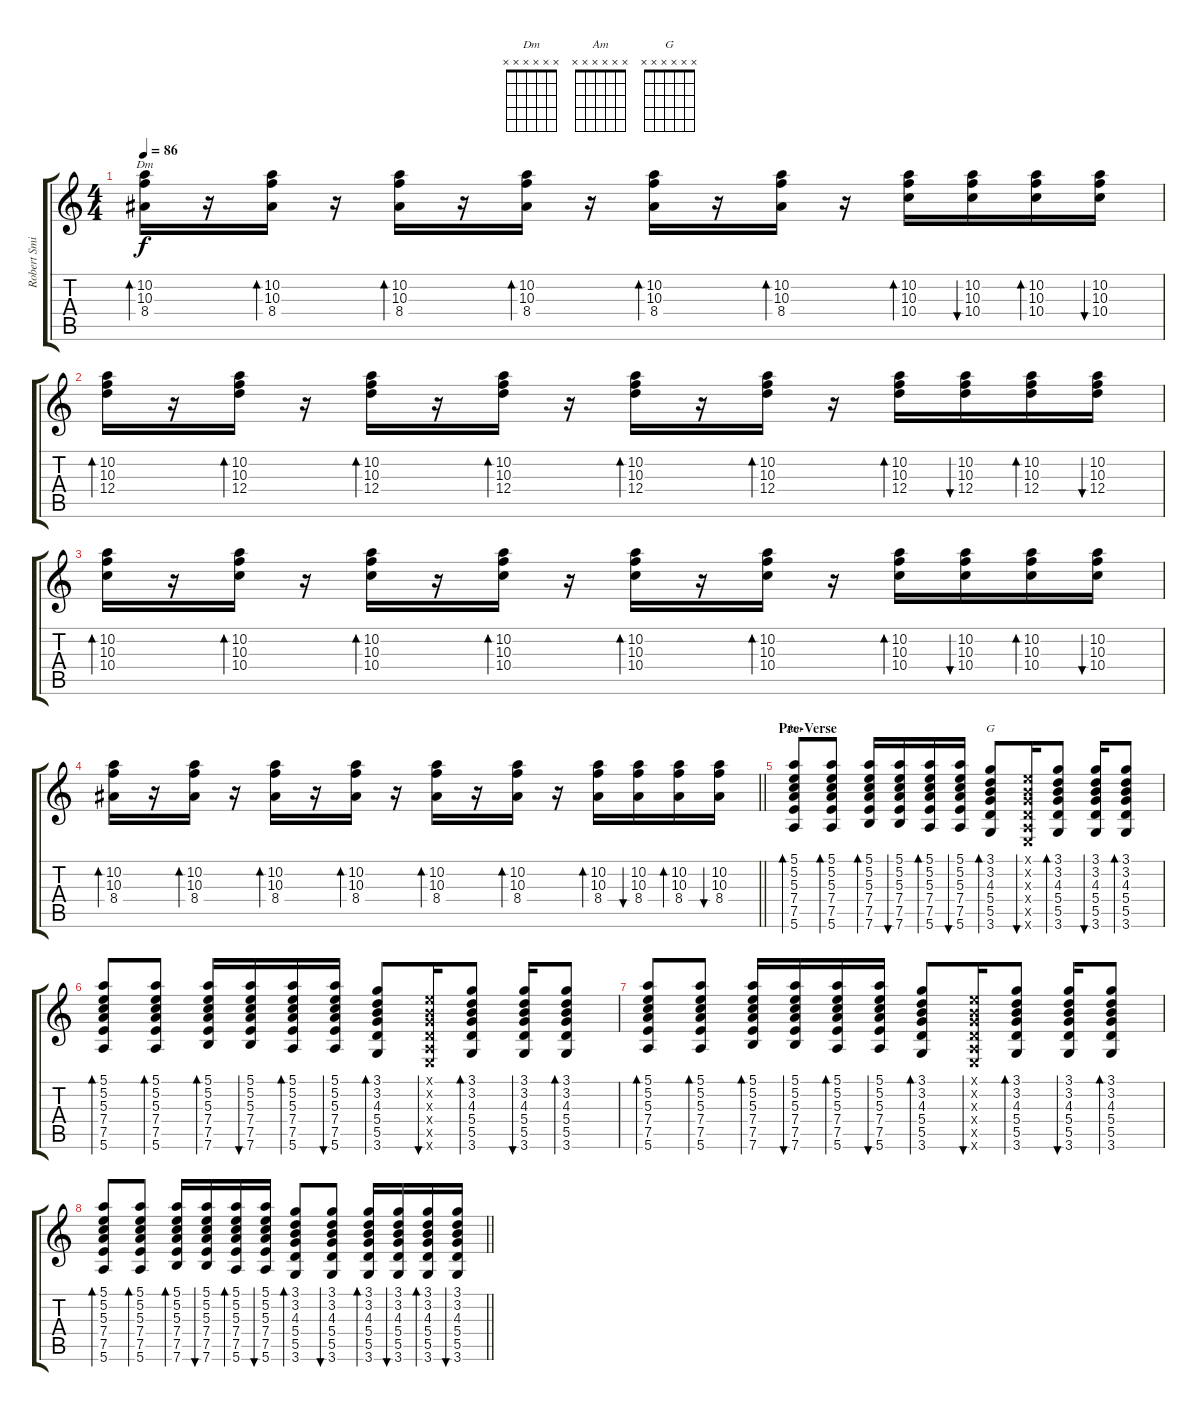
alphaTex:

\track ("Robert Smith (Guitar)" "Robert Smi") {instrument electricguitarclean}
\staff {score tabs}
\tuning (E4 B3 G3 D3 A2 E2) {hide}
\chord ("Dm" x x x x x x)
\chord ("Am" x x x x x x)
\chord ("G" x x x x x x)
\ts (4 4)
\tempo 86
\clef g2
\ks c
(10.2 10.3 8.4).16{bd 30 ch "Dm" dy f} r.16 (10.2 10.3 8.4).16{bd 30} r.16 (10.2 10.3 8.4).16{bd 30} r.16 (10.2 10.3 8.4).16{bd 30} r.16 (10.2 10.3 8.4).16{bd 30} r.16 (10.2 10.3 8.4).16{bd 30} r.16 (10.2 10.3 10.4).16{bd 30} (10.2 10.3 10.4).16{bu 30} (10.2 10.3 10.4).16{bd 30} (10.2 10.3 10.4).16{bu 30} |
(10.2 10.3 12.4).16{bd 30} r.16 (10.2 10.3 12.4).16{bd 30} r.16 (10.2 10.3 12.4).16{bd 30} r.16 (10.2 10.3 12.4).16{bd 30} r.16 (10.2 10.3 12.4).16{bd 30} r.16 (10.2 10.3 12.4).16{bd 30} r.16 (10.2 10.3 12.4).16{bd 30} (10.2 10.3 12.4).16{bu 30} (10.2 10.3 12.4).16{bd 30} (10.2 10.3 12.4).16{bu 30} |
(10.2 10.3 10.4).16{bd 30} r.16 (10.2 10.3 10.4).16{bd 30} r.16 (10.2 10.3 10.4).16{bd 30} r.16 (10.2 10.3 10.4).16{bd 30} r.16 (10.2 10.3 10.4).16{bd 30} r.16 (10.2 10.3 10.4).16{bd 30} r.16 (10.2 10.3 10.4).16{bd 30} (10.2 10.3 10.4).16{bu 30} (10.2 10.3 10.4).16{bd 30} (10.2 10.3 10.4).16{bu 30} |
\barLineRight lightlight
(10.2 10.3 8.4).16{bd 30 volume 13} r.16 (10.2 10.3 8.4).16{bd 30} r.16 (10.2 10.3 8.4).16{bd 30} r.16 (10.2 10.3 8.4).16{bd 30} r.16 (10.2 10.3 8.4).16{bd 30} r.16 (10.2 10.3 8.4).16{bd 30} r.16 (10.2 10.3 8.4).16{bd 30} (10.2 10.3 8.4).16{bu 30} (10.2 10.3 8.4).16{bd 30} (10.2 10.3 8.4).16{bu 30} |
\section ("" "Pre-Verse")
(5.1 5.2 5.3 7.4 7.5 5.6).8{bd 30 ch "Am"} (5.1 5.2 5.3 7.4 7.5 5.6).8{bd 30} (5.1 5.2 5.3 7.4 7.5 7.6).16{bd 30} (5.1 5.2 5.3 7.4 7.5 7.6).16{bu 30} (5.1 5.2 5.3 7.4 7.5 5.6).16{bd 30} (5.1 5.2 5.3 7.4 7.5 5.6).16{bu 30} (3.1 3.2 4.3 5.4 5.5 3.6).8{bd 30 ch "G"} (0.1{x} 0.2{x} 0.3{x} 0.4{x} 0.5{x} 0.6{x}).16{bu 30} (3.1 3.2 4.3 5.4 5.5 3.6).8{bd 30} (3.1 3.2 4.3 5.4 5.5 3.6).16{bu 30} (3.1 3.2 4.3 5.4 5.5 3.6).8{bd 30} |
(5.1 5.2 5.3 7.4 7.5 5.6).8{bd 30} (5.1 5.2 5.3 7.4 7.5 5.6).8{bd 30} (5.1 5.2 5.3 7.4 7.5 7.6).16{bd 30} (5.1 5.2 5.3 7.4 7.5 7.6).16{bu 30} (5.1 5.2 5.3 7.4 7.5 5.6).16{bd 30} (5.1 5.2 5.3 7.4 7.5 5.6).16{bu 30} (3.1 3.2 4.3 5.4 5.5 3.6).8{bd 30} (0.1{x} 0.2{x} 0.3{x} 0.4{x} 0.5{x} 0.6{x}).16{bu 30} (3.1 3.2 4.3 5.4 5.5 3.6).8{bd 30} (3.1 3.2 4.3 5.4 5.5 3.6).16{bu 30} (3.1 3.2 4.3 5.4 5.5 3.6).8{bd 30} |
(5.1 5.2 5.3 7.4 7.5 5.6).8{bd 30} (5.1 5.2 5.3 7.4 7.5 5.6).8{bd 30} (5.1 5.2 5.3 7.4 7.5 7.6).16{bd 30} (5.1 5.2 5.3 7.4 7.5 7.6).16{bu 30} (5.1 5.2 5.3 7.4 7.5 5.6).16{bd 30} (5.1 5.2 5.3 7.4 7.5 5.6).16{bu 30} (3.1 3.2 4.3 5.4 5.5 3.6).8{bd 30} (0.1{x} 0.2{x} 0.3{x} 0.4{x} 0.5{x} 0.6{x}).16{bu 30} (3.1 3.2 4.3 5.4 5.5 3.6).8{bd 30} (3.1 3.2 4.3 5.4 5.5 3.6).16{bu 30} (3.1 3.2 4.3 5.4 5.5 3.6).8{bd 30} |
\barLineRight lightlight
(5.1 5.2 5.3 7.4 7.5 5.6).8{bd 30} (5.1 5.2 5.3 7.4 7.5 5.6).8{bd 30} (5.1 5.2 5.3 7.4 7.5 7.6).16{bd 30} (5.1 5.2 5.3 7.4 7.5 7.6).16{bu 30} (5.1 5.2 5.3 7.4 7.5 5.6).16{bd 30} (5.1 5.2 5.3 7.4 7.5 5.6).16{bu 30} (3.1 3.2 4.3 5.4 5.5 3.6).8{bd 30} (3.1 3.2 4.3 5.4 5.5 3.6).8{bu 30} (3.1 3.2 4.3 5.4 5.5 3.6).16{bd 30} (3.1 3.2 4.3 5.4 5.5 3.6).16{bu 30} (3.1 3.2 4.3 5.4 5.5 3.6).16{bd 30} (3.1 3.2 4.3 5.4 5.5 3.6).16{bu 30}
